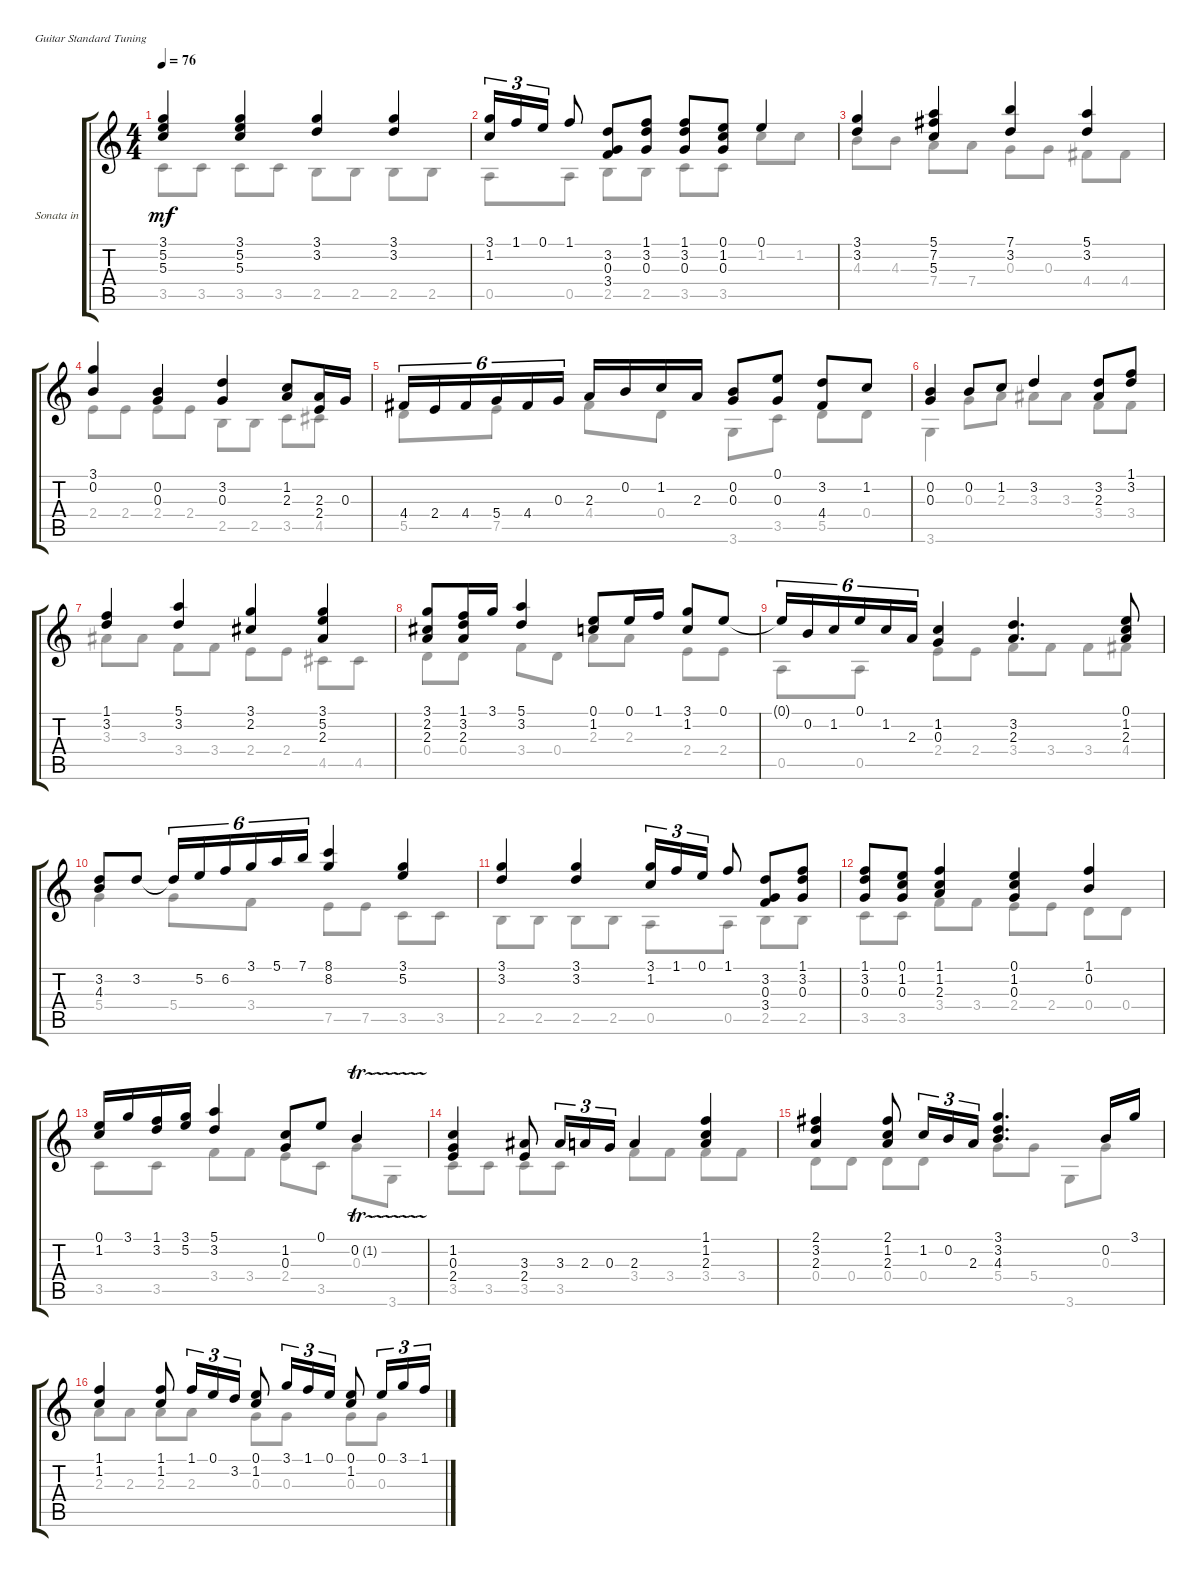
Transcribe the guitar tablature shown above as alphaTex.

\bracketExtendMode groupsimilarinstruments
\firstSystemTrackNameOrientation horizontal
\otherSystemsTrackNameOrientation horizontal
\track ("Sonata in Am - 3. Andante" "Sonata in ") {instrument acousticguitarnylon}
\staff {score tabs}
\tuning (E4 B3 G3 D3 A2 E2)
\voice
\ts (4 4)
\tempo 76
\clef g2
\ks c
(3.1 5.2 5.3).4{dy mf instrument acousticguitarnylon} (3.1 5.2 5.3).4 (3.1 3.2).4 (3.1 3.2).4 |
(3.1 1.2).16{tu (3 2)} 1.1.16{tu (3 2)} 0.1.16{tu (3 2)} 1.1.8 (3.2 0.3 3.4).8 (1.1 3.2 0.3).8 (1.1 3.2 0.3).8 (0.1 1.2 0.3).8 0.1.4 |
(3.1 3.2).4 (5.1 7.2 5.3).4 (7.1 3.2).4 (5.1 3.2).4 |
(3.1 0.2).4 (0.2 0.3).4 (3.2 0.3).4 (1.2 2.3).8 (2.3 2.4).16 0.3.16 |
4.4.16{tu (6 4)} 2.4.16{tu (6 4)} 4.4.16{tu (6 4)} 5.4.16{tu (6 4)} 4.4.16{tu (6 4)} 0.3.16{tu (6 4)} 2.3.16 0.2.16 1.2.16 2.3.16 (0.2 0.3).8 (0.1 0.3).8 (3.2 4.4).8 1.2.8 |
(0.2 0.3).4 0.2.8 1.2.8 3.2.4 (3.2 2.3).8 (1.1 3.2).8 |
(1.1 3.2).4 (5.1 3.2).4 (3.1 2.2).4 (3.1 5.2 2.3).4 |
(3.1 2.2 2.3).8 (1.1 3.2 2.3).16 3.1.16 (5.1 3.2).4 (0.1 1.2).8 0.1.16 1.1.16 (3.1 1.2).8 0.1.8 |
0.1{t}.16{tu (6 4)} 0.2.16{tu (6 4)} 1.2.16{tu (6 4)} 0.1.16{tu (6 4)} 1.2.16{tu (6 4)} 2.3.16{tu (6 4)} (1.2 0.3).4 (3.2 2.3).4{d} (0.1 1.2 2.3).8 |
(3.2 4.3).8 3.2.8 3.2{t}.16{tu (6 4)} 5.2.16{tu (6 4)} 6.2.16{tu (6 4)} 3.1.16{tu (6 4)} 5.1.16{tu (6 4)} 7.1.16{tu (6 4)} (8.1 8.2).4 (3.1 5.2).4 |
(3.1 3.2).4 (3.1 3.2).4 (3.1 1.2).16{tu (3 2)} 1.1.16{tu (3 2)} 0.1.16{tu (3 2)} 1.1.8 (3.2 0.3 3.4).8 (1.1 3.2 0.3).8 |
(1.1 3.2 0.3).8 (0.1 1.2 0.3).8 (1.1 1.2 2.3).4 (0.1 1.2 0.3).4 (1.1 0.2).4 |
(0.1 1.2).16 3.1.16 (1.1 3.2).16 (3.1 5.2).16 (5.1 3.2).4 (1.2 0.3).8 0.1.8 0.2{tr (1 16)}.4 |
(1.2 0.3 2.4).4 (3.3 2.4).8 3.3.16{tu (3 2)} 2.3.16{tu (3 2)} 0.3.16{tu (3 2)} 2.3.4 (1.1 1.2 2.3).4 |
(2.1 3.2 2.3).4 (2.1 1.2 2.3).8 1.2.16{tu (3 2)} 0.2.16{tu (3 2)} 2.3.16{tu (3 2)} (3.1 3.2 4.3).4{d} 0.2.16 3.1.16 |
(1.1 1.2).4 (1.1 1.2).8 1.1.16{tu (3 2)} 0.1.16{tu (3 2)} 3.2.16{tu (3 2)} (0.1 1.2).8 3.1.16{tu (3 2)} 1.1.16{tu (3 2)} 0.1.16{tu (3 2)} (0.1 1.2).8 0.1.16{tu (3 2)} 3.1.16{tu (3 2)} 1.1.16{tu (3 2)}
\voice
\clef g2
\ottava regular
\simile none
\ks c
3.5.8{dy mf} 3.5.8 3.5.8 3.5.8 2.5.8 2.5.8 2.5.8 2.5.8 |
0.5.8 0.5.8 2.5.8 2.5.8 3.5.8 3.5.8 1.2.8 1.2.8 |
4.3.8 4.3.8 7.4.8 7.4.8 0.3.8 0.3.8 4.4.8 4.4.8 |
2.4.8 2.4.8 2.4.8 2.4.8 2.5.8 2.5.8 3.5.8 4.5.8 |
5.5.8 7.5.8 4.4.8 0.4.8 3.6.8 3.5.8 5.5.8 0.4.8 |
3.6.4 0.3.8 2.3.8 3.3.8 3.3.8 3.4.8 3.4.8 |
3.3.8 3.3.8 3.4.8 3.4.8 2.4.8 2.4.8 4.5.8 4.5.8 |
0.4.8 0.4.8 3.4.8 0.4.8 2.3.8 2.3.8 2.4.8 2.4.8 |
0.5.8 0.5.8 2.4.8 2.4.8 3.4.8 3.4.8 3.4.8 4.4.8 |
5.4.4 5.4.8 3.4.8 7.5.8 7.5.8 3.5.8 3.5.8 |
2.5.8 2.5.8 2.5.8 2.5.8 0.5.8 0.5.8 2.5.8 2.5.8 |
3.5.8 3.5.8 3.4.8 3.4.8 2.4.8 2.4.8 0.4.8 0.4.8 |
3.5.8 3.5.8 3.4.8 3.4.8 2.4.8 3.5.8 0.3.8 3.6.8 |
3.5.8 3.5.8 3.5.8 3.5.8 3.4.8 3.4.8 3.4.8 3.4.8 |
0.4.8 0.4.8 0.4.8 0.4.8 5.4.8 5.4.8 3.6.8 0.3.8 |
2.3.8 2.3.8 2.3.8 2.3.8 0.3.8 0.3.8 0.3.8 0.3.8
